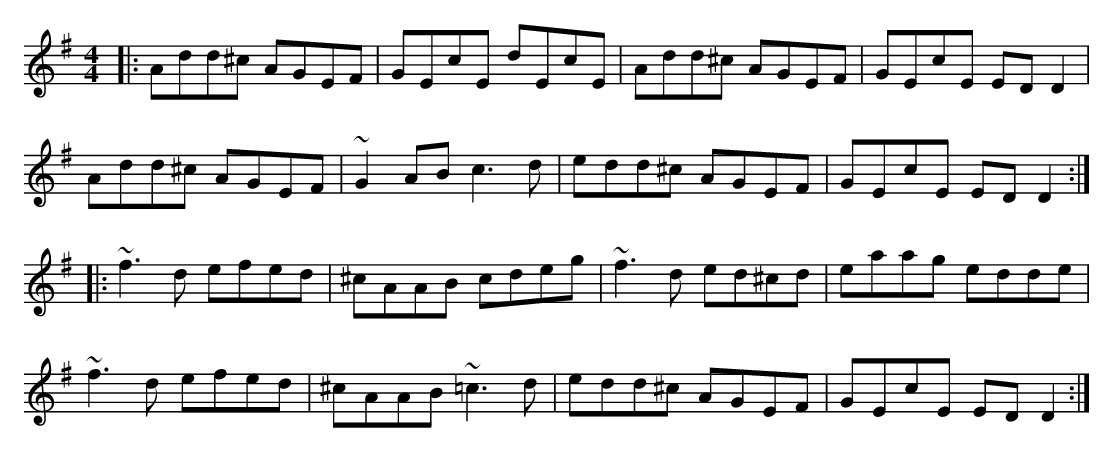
X:1
M:4/4
K:Dmix
|:Add^c AGEF|GEcE dEcE|Add^c AGEF|GEcE EDD2|
Add^c AGEF|~G2AB c3d|edd^c AGEF|GEcE EDD2:|
|:~f3d efed|^cAAB cdeg|~f3d ed^cd|eaag edde|
~f3d efed|^cAAB ~=c3d|edd^c AGEF|GEcE EDD2:|
